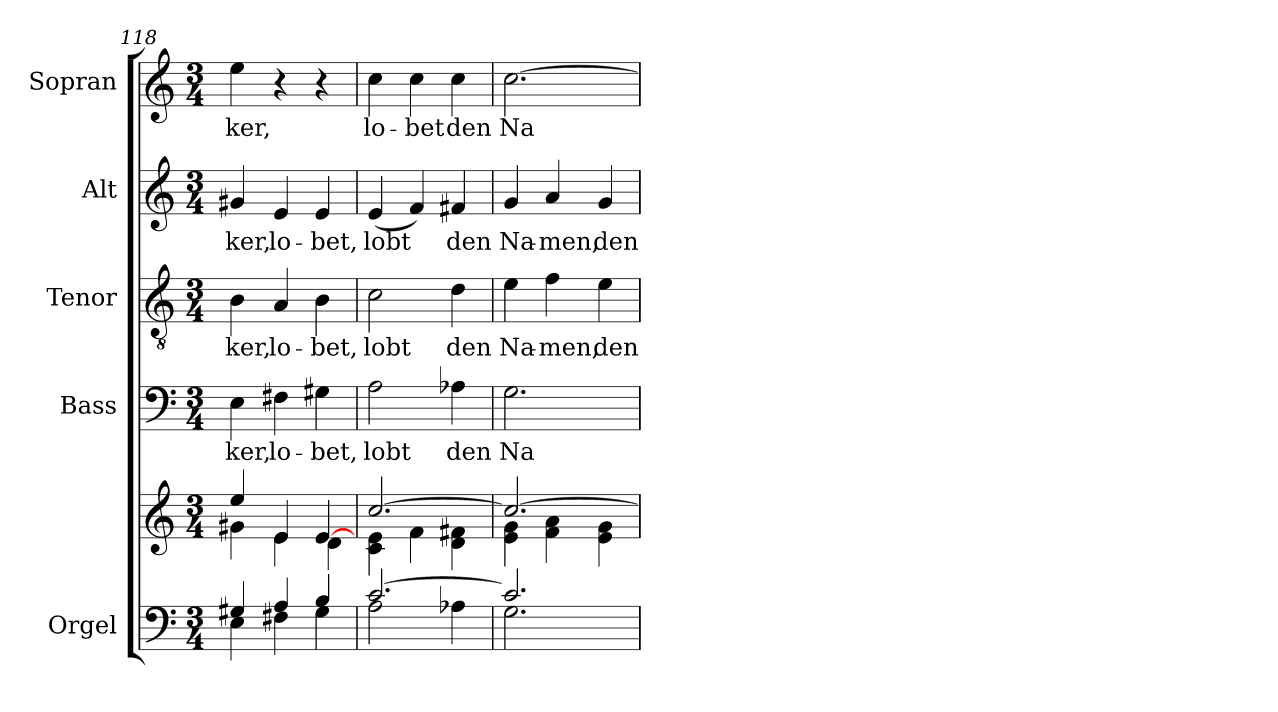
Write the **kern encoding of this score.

**kern	**kern	**kern	**text	**kern	**text	**kern	**text	**kern	**text
*part5	*part5	*part4	*part4	*part3	*part3	*part2	*part2	*part1	*part1
*staff6	*staff5	*staff4	*staff4	*staff3	*staff3	*staff2	*staff2	*staff1	*staff1
*I"Orgel	*	*I"Bass	*	*I"Tenor	*	*I"Alt	*	*I"Sopran	*
*I'Org.	*	*I'B	*	*I'T	*	*I'A	*	*I'S	*
*clefF4	*clefG2	*clefF4	*	*clefGv2	*	*clefG2	*	*clefG2	*
*k[]	*k[]	*k[]	*	*k[]	*	*k[]	*	*k[]	*
*C:	*C:	*C:	*	*C:	*	*C:	*	*C:	*
*M3/4	*M3/4	*M3/4	*	*M3/4	*	*M3/4	*	*M3/4	*
=118	=118	=118	=118	=118	=118	=118	=118	=118	=118
*^	*^	*	*	*	*	*	*	*	*
!	!	!	!	!	!LO:LY:b	!	!LO:LY:b	!	!LO:LY:b	!	!LO:LY:b
4G#X/	4E\	4ee/	4g#X\	4E\	-ker,	4B\	-ker,	4g#X/	-ker,	4ee\	-ker,
!	!	!	!	!	!LO:LY:b	!	!LO:LY:b	!	!LO:LY:b	!	!
4A/	4F#X\	4e/	4e\	4F#X\	lo-	4A/	lo-	4e/	lo-	4r	.
!	!	!	!	!	!LO:LY:b	!	!LO:LY:b	!	!LO:LY:b	!	!
4B/	4G#\	[>4e/	4d\	4G#X\	-bet,	4B\	-bet,	4e/	-bet,	4r	.
=119	=119	=119	=119	=119	=119	=119	=119	=119	=119	=119	=119
!	!	!	!	!	!LO:LY:b	!	!LO:LY:b	!	!LO:LY:b	!	!LO:LY:b
[>2.c/	2A\	[>2.cc/	4c\ 4e\	2A\	lobt	2c\	lobt	(<4e/	lobt	4cc\	lo-
!	!	!	!	!	!	!	!	!	!	!	!LO:LY:b
.	.	.	4f\	.	.	.	.	4f/)	.	4cc\	-bet
!	!	!	!	!	!LO:LY:b	!	!LO:LY:b	!	!LO:LY:b	!	!LO:LY:b
.	4A-X\	.	4d\ 4f#X\	4A-X\	den	4d\	den	4f#X/	den	4cc\	den
!!LO:LB:g=z
=120	=120	=120	=120	=120	=120	=120	=120	=120	=120	=120	=120
!	!	!	!	!	!LO:LY:b	!	!LO:LY:b	!	!LO:LY:b	!	!LO:LY:b
2.c/]	2.G\	2.cc/_	4e\ 4g\	2.G\	Na-	4e\	Na-	4g/	Na-	[2.cc\	Na-
!	!	!	!	!	!	!	!LO:LY:b	!	!LO:LY:b	!	!
.	.	.	4f\ 4a\	.	.	4f\	-men,	4a/	-men,	.	.
!	!	!	!	!	!	!	!LO:LY:b	!	!LO:LY:b	!	!
.	.	.	4e\ 4g\	.	.	4e\	den	4g/	den	.	.
*v	*v	*	*	*	*	*	*	*	*	*	*
*	*v	*v	*	*	*	*	*	*	*	*
=	=	=	=	=	=	=	=	=	=
*-	*-	*-	*-	*-	*-	*-	*-	*-	*-
